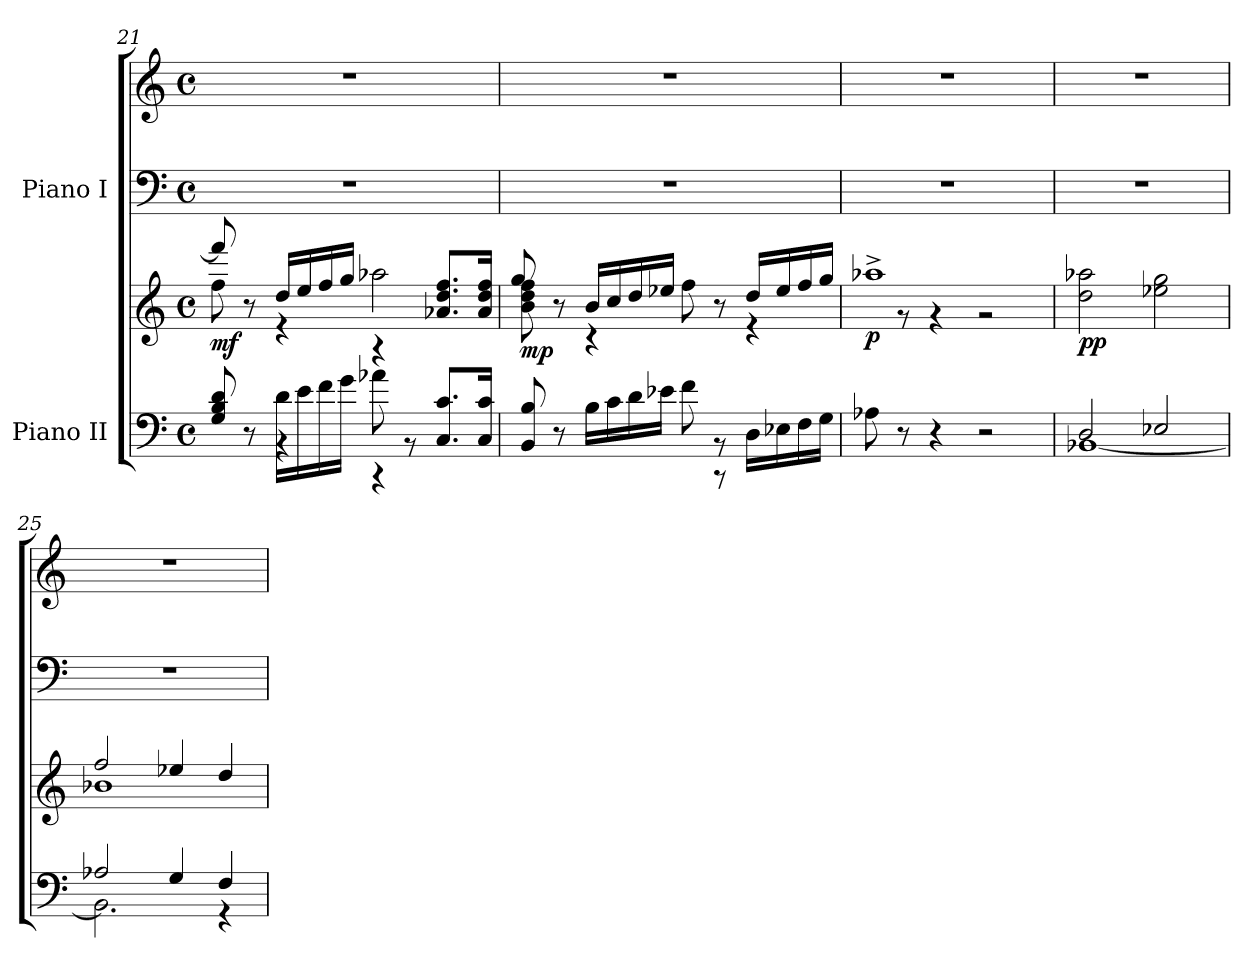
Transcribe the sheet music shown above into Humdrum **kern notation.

**kern	**kern	**dynam	**kern	**kern
*part2	*part2	*part2	*part1	*part1
*staff4	*staff3	*staff3/4	*staff2	*staff1
*I"Piano II	*	*	*I"Piano I	*
!!LO:LB:g=z
*clefF4	*clefG2	*	*clefF4	*clefG2
*k[]	*k[]	*	*k[]	*k[]
*M4/4	*M4/4	*	*M4/4	*M4/4
*met(c)	*met(c)	*	*met(c)	*met(c)
=21	=21	=21	=21	=21
*^	*^	*	*	*
!	!	!	!	!LO:DY:b	!	!
8G/ 8B/ 8d/	4ryy	8ff\	8fff/]	mf	1r	1r
8r	.	8r	8ryy	.	.	.
16d\LL	4r	16dd/LL	4r	.	.	.
16e\	.	16ee/	.	.	.	.
16f\	.	16ff/	.	.	.	.
16g\JJ	.	16gg/JJ	.	.	.	.
4rCC	8a-X\	4rA	2aa-X\	.	.	.
.	8r	.	.	.	.	.
8.C/ 8.c/L	4ryy	8.a-X/ 8.dd/ 8.ff/L	.	.	.	.
16C/ 16c/Jk	.	16a-/ 16dd/ 16ff/Jk	.	.	.	.
=22	=22	=22	=22	=22	=22	=22
!	!	!	!	!LO:DY:b	!	!
8BB/ 8B/	8ryy	8b\ 8dd\ 8ff\	8gg/	mp	1r	1r
*v	*v	*	*	*	*	*
8r	8r	8ryy	.	.	.
16B\LL	16b/LL	4r	.	.	.
16c\	16cc/	.	.	.	.
16d\	16dd/	.	.	.	.
16e-X\JJ	16ee-X/JJ	.	.	.	.
8f\	8ff\	4ryy	.	.	.
*^	*	*	*	*	*
8rCC	8r	8r	.	.	.	.
16D\LL	4ryy	16dd/LL	4r	.	.	.
16E-X\	.	16ee-/	.	.	.	.
16F\	.	16ff/	.	.	.	.
16G\JJ	.	16gg/JJ	.	.	.	.
*v	*v	*	*	*	*	*
=23	=23	=23	=23	=23	=23
!	!	!	!LO:DY:b	!	!
8A-X\	1aa-X^	8ryy	p	1r	1r
8r	.	8r	.	.	.
4r	.	4r	.	.	.
2r	.	2r	.	.	.
=24	=24	=24	=24	=24	=24
*^	*	*	*	*	*
!	!	!	!	!LO:DY:b	!	!
*	*	*v	*v	*	*	*
2D/	[1BB-X	2dd\ 2aa-X\	pp	1r	1r
2E-X/	.	2ee-X\ 2gg\	.	.	.
=25	=25	=25	=25	=25	=25
*	*	*^	*	*	*
2A-X/	2.BB-\]	2ff/	1b-X	.	1r	1r
4G/	.	4ee-X/	.	.	.	.
4F/	4r	4dd/	.	.	.	.
*v	*v	*	*	*	*	*
*	*v	*v	*	*	*
=	=	=	=	=
*-	*-	*-	*-	*-
